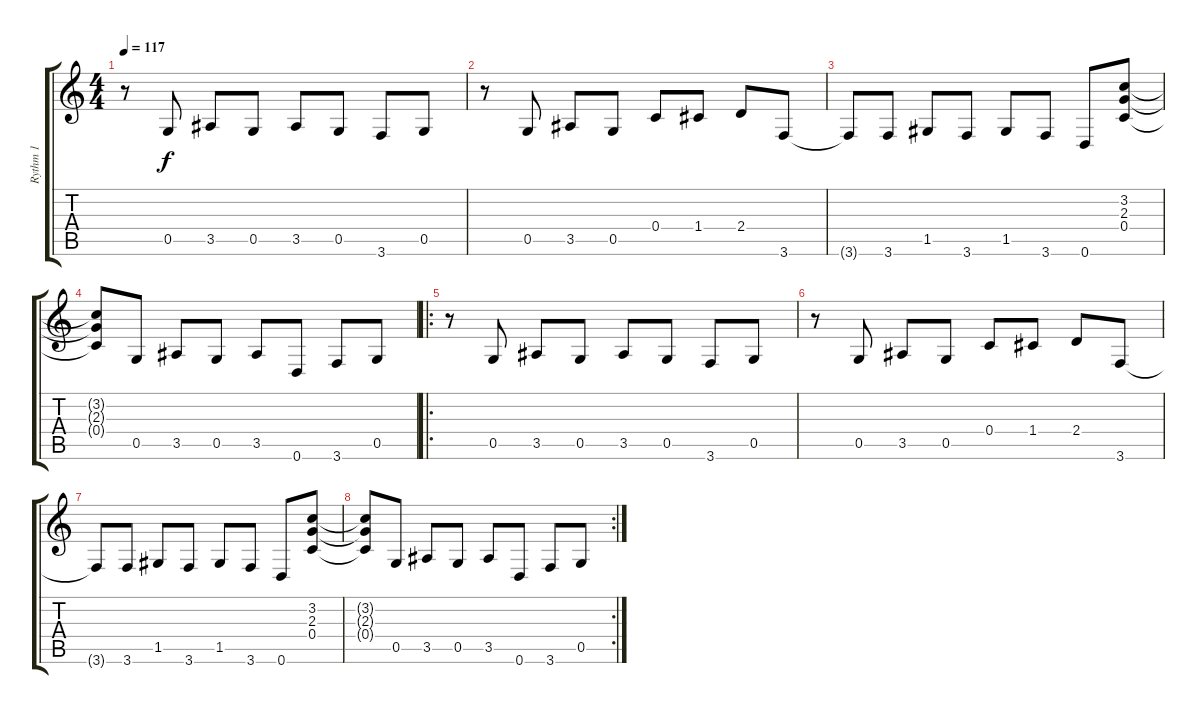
\track ("Rythm 1" "Rythm 1") {instrument overdrivenguitar}
\staff {score tabs}
\tuning (D4 A3 F3 C3 G2 D2) {hide}
\ts (4 4)
\tempo 117
\clef g2
\ks c
r.8{dy f} 0.5.8 3.5.8 0.5.8 3.5.8 0.5.8 3.6.8 0.5.8 |
r.8 0.5.8 3.5.8 0.5.8 0.4.8 1.4.8 2.4.8 3.6.8 |
3.6{t}.8 3.6.8 1.5.8 3.6.8 1.5.8 3.6.8 0.6.8 (3.2 2.3 0.4).8 |
(3.2{t} 2.3{t} 0.4{t}).8 0.5.8 3.5.8 0.5.8 3.5.8 0.6.8 3.6.8 0.5.8 |
\ro
r.8 0.5.8 3.5.8 0.5.8 3.5.8 0.5.8 3.6.8 0.5.8 |
r.8 0.5.8 3.5.8 0.5.8 0.4.8 1.4.8 2.4.8 3.6.8 |
3.6{t}.8 3.6.8 1.5.8 3.6.8 1.5.8 3.6.8 0.6.8 (3.2 2.3 0.4).8 |
\rc 2
(3.2{t} 2.3{t} 0.4{t}).8 0.5.8 3.5.8 0.5.8 3.5.8 0.6.8 3.6.8 0.5.8
